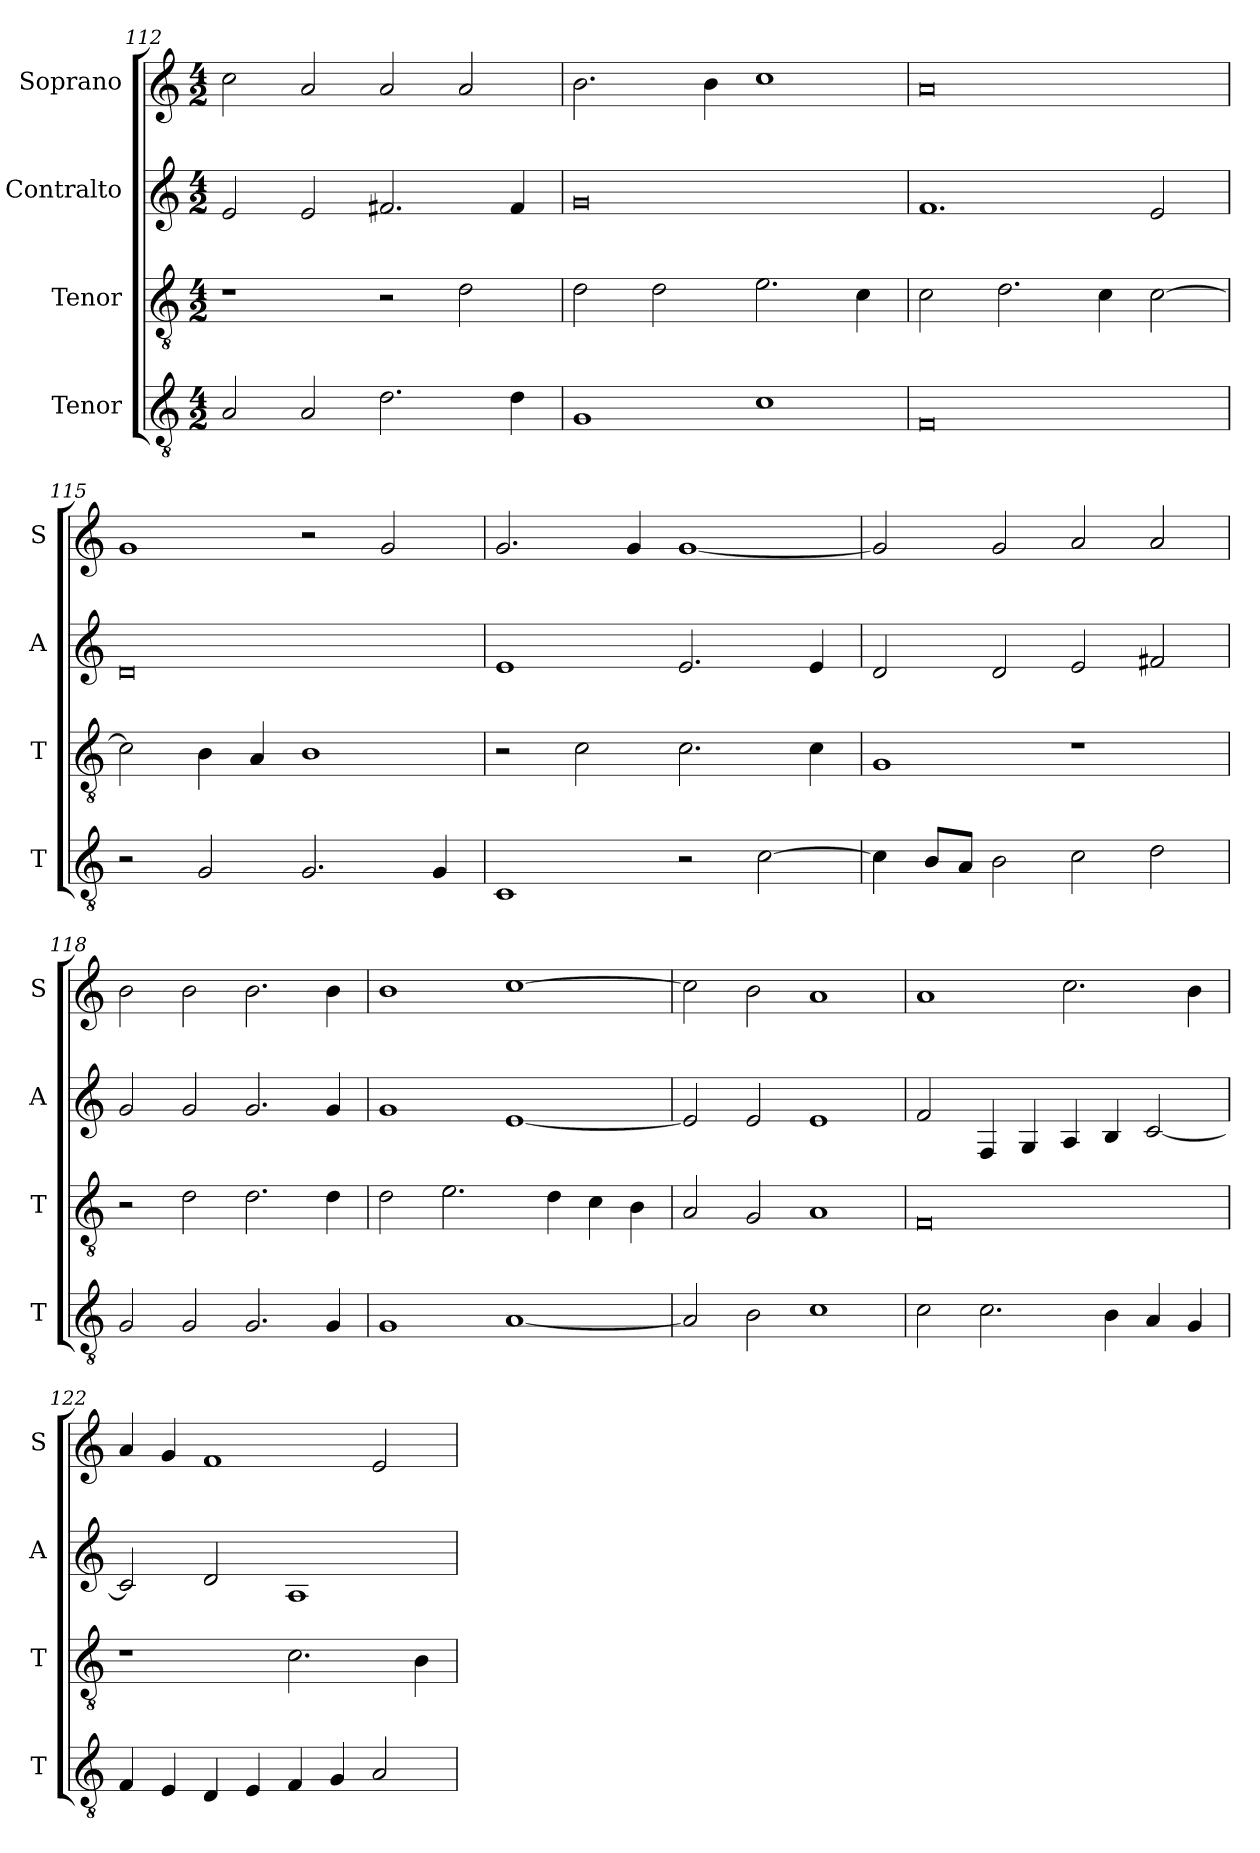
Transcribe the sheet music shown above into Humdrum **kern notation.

**kern	**kern	**kern	**kern
*part4	*part3	*part2	*part1
*staff4	*staff3	*staff2	*staff1
*I"Tenor	*I"Tenor	*I"Contralto	*I"Soprano
*I'T	*I'T	*I'A	*I'S
*clefGv2	*clefGv2	*clefG2	*clefG2
*k[]	*k[]	*k[]	*k[]
*G:mix	*G:mix	*G:mix	*G:mix
*M4/2	*M4/2	*M4/2	*M4/2
=112	=112	=112	=112
2A	1r	2e	2cc
2A	.	2e	2a
2.d	2r	2.f#X	2a
.	2d	.	2a
4d	.	4f#	.
=113	=113	=113	=113
1G	2d	0g	2.b
.	2d	.	.
.	.	.	4b
1c	2.e	.	1cc
.	4c	.	.
=114	=114	=114	=114
0F	2c	1.f	0a
.	2.d	.	.
.	4c	.	.
.	[2c	2e	.
=115	=115	=115	=115
2r	2c]	0d	1g
2G	4B	.	.
.	4A	.	.
2.G	1B	.	2r
.	.	.	2g
4G	.	.	.
=116	=116	=116	=116
1C	2r	1e	2.g
.	2c	.	.
.	.	.	4g
2r	2.c	2.e	[1g
[2c	.	.	.
.	4c	4e	.
=117	=117	=117	=117
4c]	1G	2d	2g]
8B/L	.	.	.
8A/J	.	.	.
2B	.	2d	2g
2c	1r	2e	2a
2d	.	2f#X	2a
=118	=118	=118	=118
2G	2r	2g	2b
2G	2d	2g	2b
2.G	2.d	2.g	2.b
4G	4d	4g	4b
=119	=119	=119	=119
1G	2d	1g	1b
.	2.e	.	.
[1A	.	[1e	[1cc
.	4d	.	.
.	4c	.	.
.	4B	.	.
=120	=120	=120	=120
2A]	2A	2e]	2cc]
2B	2G	2e	2b
1c	1A	1e	1a
=121	=121	=121	=121
2c	0F	2f	1a
2.c	.	4F	.
.	.	4G	.
.	.	4A	2.cc
4B	.	4B	.
4A	.	[2c	.
4G	.	.	4b
=122	=122	=122	=122
4F	1r	2c]	4a
4E	.	.	4g
4D	.	2d	1f
4E	.	.	.
4F	2.c	1A	.
4G	.	.	.
2A	.	.	2e
.	4B	.	.
=	=	=	=
*-	*-	*-	*-
